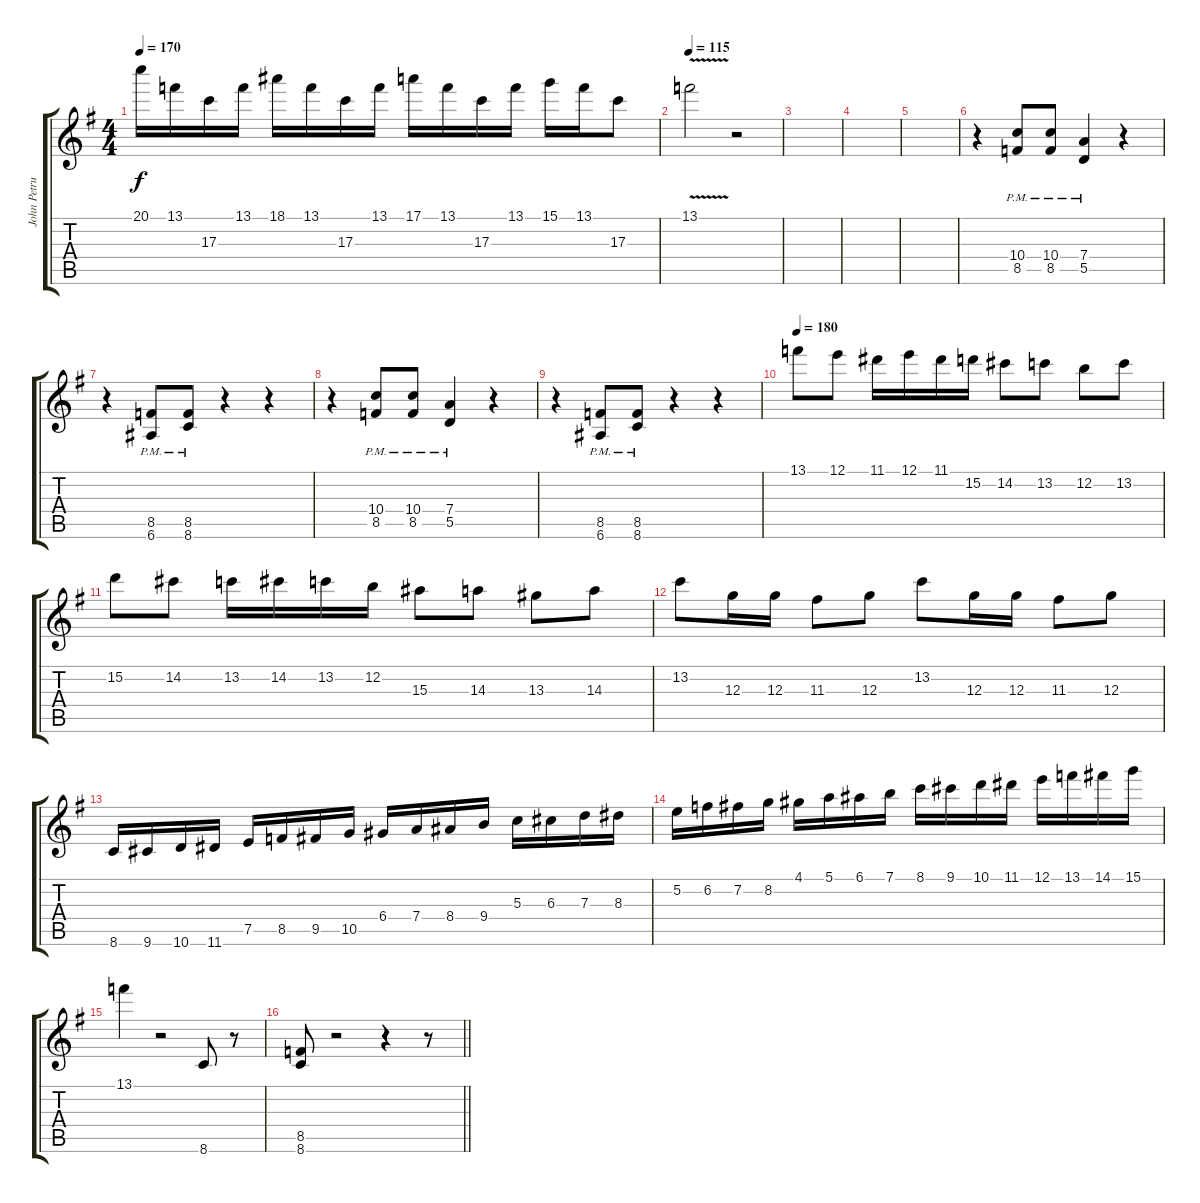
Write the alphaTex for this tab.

\track ("John Petrucci - Guitar 6 Strings" "John Petru") {instrument distortionguitar}
\staff {score tabs}
\tuning (E4 B3 G3 D3 A2 E2) {hide}
\ts (4 4)
\tempo 170
\clef g2
\ks g
20.1.16{dy f} 13.1.16 17.3.16 13.1.16 18.1.16 13.1.16 17.3.16 13.1.16 17.1.16 13.1.16 17.3.16 13.1.16 15.1.16 13.1.16 17.3.8 |
\tempo 115
13.1{v}.2 r.2 |
|
|
|
r.4 (10.4{pm} 8.5{pm}).8 (10.4{pm} 8.5{pm}).8 (7.4{pm} 5.5{pm}).4 r.4 |
r.4 (8.5{pm} 6.6{pm}).8 (8.5{pm} 8.6{pm}).8 r.4 r.4 |
r.4 (10.4{pm} 8.5{pm}).8 (10.4{pm} 8.5{pm}).8 (7.4{pm} 5.5{pm}).4 r.4 |
r.4 (8.5{pm} 6.6{pm}).8 (8.5{pm} 8.6{pm}).8 r.4 r.4 |
\tempo 180
13.1.8 12.1.8 11.1.16 12.1.16 11.1.16 15.2.16 14.2.8 13.2.8 12.2.8 13.2.8 |
15.2.8 14.2.8 13.2.16 14.2.16 13.2.16 12.2.16 15.3.8 14.3.8 13.3.8 14.3.8 |
13.2.8 12.3.16 12.3.16 11.3.8 12.3.8 13.2.8 12.3.16 12.3.16 11.3.8 12.3.8 |
8.6.16 9.6.16 10.6.16 11.6.16 7.5.16 8.5.16 9.5.16 10.5.16 6.4.16 7.4.16 8.4.16 9.4.16 5.3.16 6.3.16 7.3.16 8.3.16 |
5.2.16 6.2.16 7.2.16 8.2.16 4.1.16 5.1.16 6.1.16 7.1.16 8.1.16 9.1.16 10.1.16 11.1.16 12.1.16 13.1.16 14.1.16 15.1.16 |
13.1.4 r.2 8.6.8 r.8 |
\barLineRight lightlight
(8.5 8.6).8 r.2 r.4 r.8
